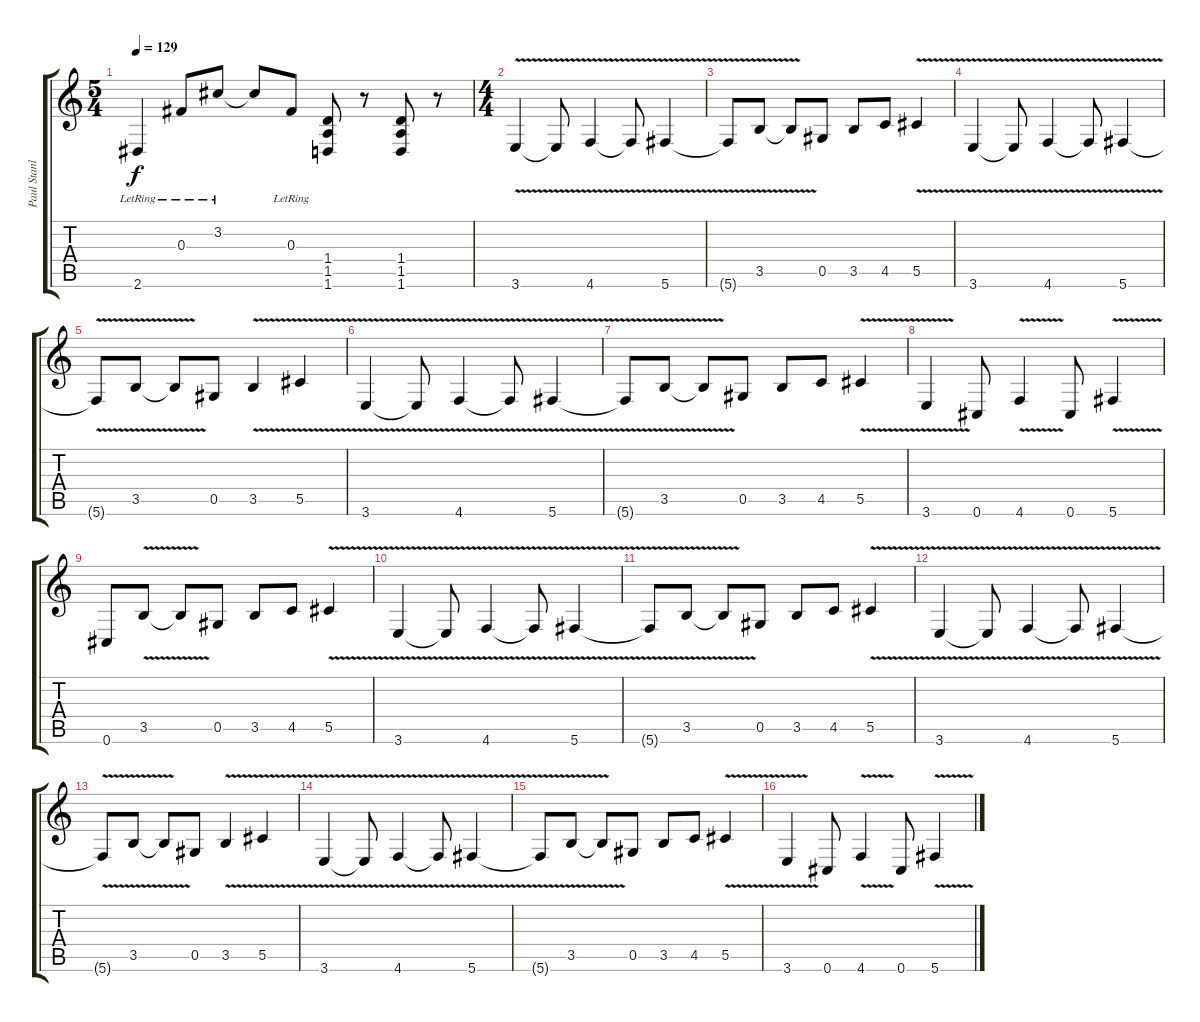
\track ("Paul Stanley" "Paul Stanl") {instrument distortionguitar}
\staff {score tabs}
\tuning (Eb4 Bb3 Gb3 Db3 Ab2 Db2) {hide}
\ts (5 4)
\tempo 129
\clef g2
\ks c
2.6{lr}.4{dy f} 0.3{lr}.8 3.2{lr}.8 3.2{t}.8 0.3{lr}.8 (1.4 1.5 1.6).8 r.8 (1.4 1.5 1.6).8 r.8 |
\ts (4 4)
3.6{v}.4 3.6{t}.8 4.6{v}.4 4.6{t}.8 5.6{v}.4 |
5.6{t}.8 3.5{v}.8 3.5{t}.8 0.5.8 3.5.8 4.5.8 5.5{v}.4 |
3.6{v}.4 3.6{t}.8 4.6{v}.4 4.6{t}.8 5.6{v}.4 |
5.6{t}.8 3.5{v}.8 3.5{t}.8 0.5.8 3.5{v}.4 5.5{v}.4 |
3.6{v}.4 3.6{t}.8 4.6{v}.4 4.6{t}.8 5.6{v}.4 |
5.6{t}.8 3.5{v}.8 3.5{t}.8 0.5.8 3.5.8 4.5.8 5.5{v}.4 |
3.6{v}.4 0.6.8 4.6{v}.4 0.6.8 5.6{v}.4 |
0.6.8 3.5{v}.8 3.5{t}.8 0.5.8 3.5.8 4.5.8 5.5{v}.4 |
3.6{v}.4 3.6{t}.8 4.6{v}.4 4.6{t}.8 5.6{v}.4 |
5.6{t}.8 3.5{v}.8 3.5{t}.8 0.5.8 3.5.8 4.5.8 5.5{v}.4 |
3.6{v}.4 3.6{t}.8 4.6{v}.4 4.6{t}.8 5.6{v}.4 |
5.6{t}.8 3.5{v}.8 3.5{t}.8 0.5.8 3.5{v}.4 5.5{v}.4 |
3.6{v}.4 3.6{t}.8 4.6{v}.4 4.6{t}.8 5.6{v}.4 |
5.6{t}.8 3.5{v}.8 3.5{t}.8 0.5.8 3.5.8 4.5.8 5.5{v}.4 |
3.6{v}.4 0.6.8 4.6{v}.4 0.6.8 5.6{v}.4
